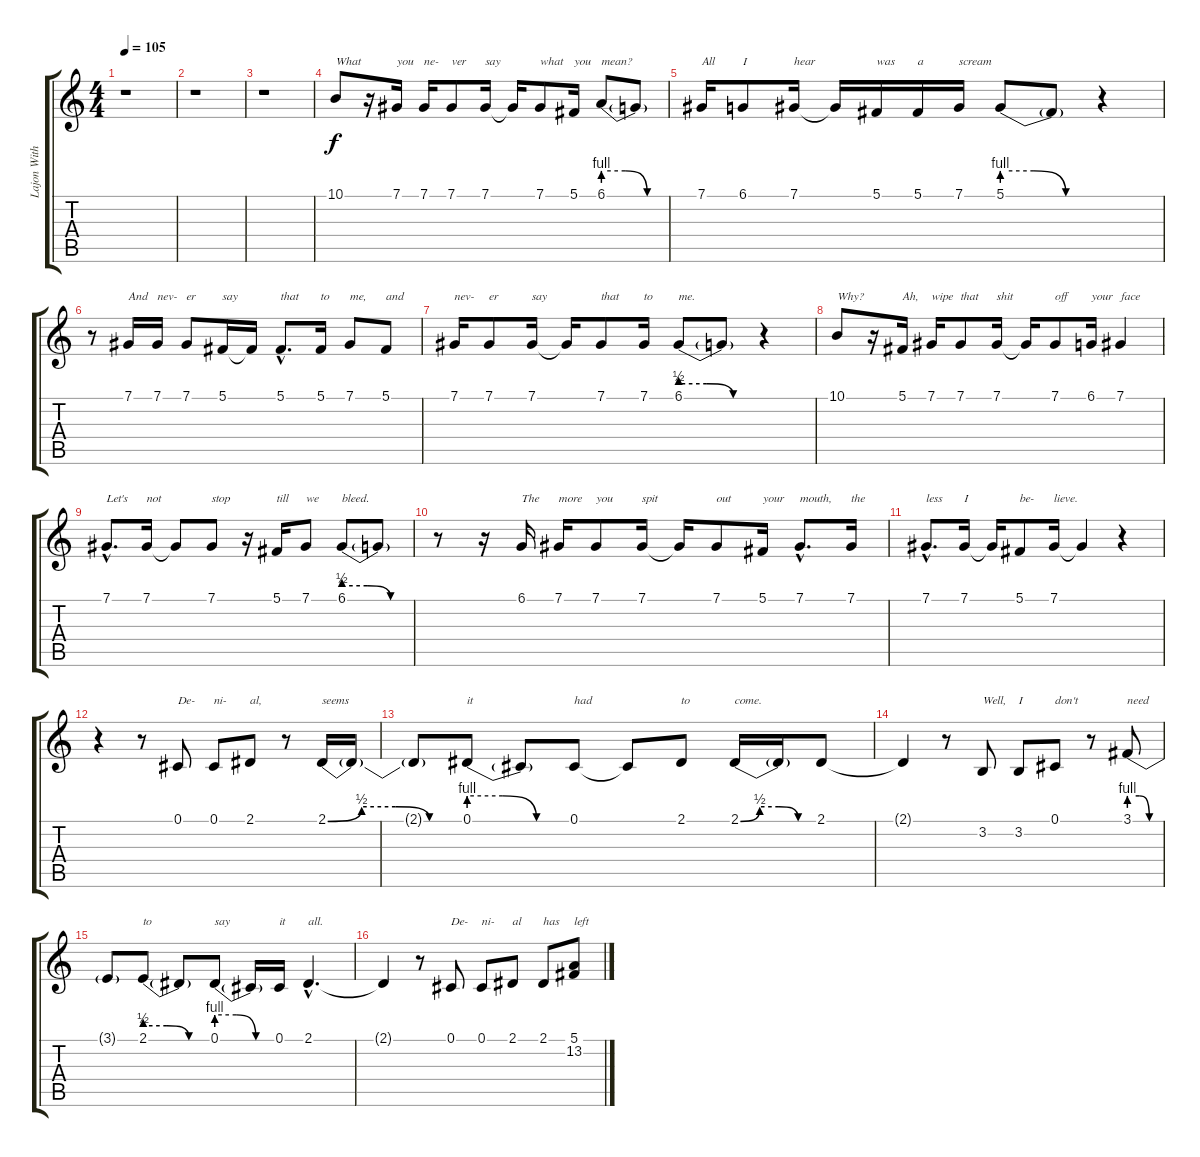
\track ("Lajon Witherspoon - Vocals" "Lajon With") {instrument lead2sawtooth}
\staff {score tabs}
\tuning (Db4 Ab3 E3 B2 Gb2 Db2) {hide}
\ts (4 4)
\tempo 105
\clef g2
\ks c
r.1{dy f} |
r.1 |
r.1 |
10.1.8{txt "What"} r.16 7.1.16{txt "you"} 7.1.16{txt "ne-"} 7.1.8{txt "ver"} 7.1.16{txt "say"} 7.1{t}.16 7.1.8{txt "what"} 5.1.16{txt "you"} 6.1{be (custom 0 4 20 4 40 0 60 0)}.8{txt "mean?"} 6.1{t}.8 |
7.1.16{txt "All"} 6.1.8{txt "I"} 7.1.16{txt "hear"} 7.1{t}.16 5.1.16{txt "was"} 5.1.16{txt "a"} 7.1.16{txt "scream"} 5.1{be (custom 0 4 20 4 40 0 60 0)}.8 5.1{t}.8 r.4 |
r.8 7.1.16{txt "And"} 7.1.16{txt "nev-"} 7.1.8{txt "er"} 5.1.16{txt "say"} 5.1{t}.16 5.1{hac}.8{d txt "that"} 5.1.16{txt "to"} 7.1.8{txt "me,"} 5.1.8{txt "and"} |
7.1.16{txt "nev-"} 7.1.8{txt "er"} 7.1.16{txt "say"} 7.1{t}.16 7.1.8{txt "that"} 7.1.16{txt "to"} 6.1{be (custom 0 2 20 2 40 0 60 0)}.8{txt "me."} 6.1{t}.8 r.4 |
10.1.8{txt "Why?"} r.16 5.1.16{txt "Ah,"} 7.1.16{txt "wipe"} 7.1.8{txt "that"} 7.1.16{txt "shit"} 7.1{t}.16 7.1.8{txt "off"} 6.1.16{txt "your"} 7.1.4{txt "face"} |
7.1{hac}.8{d txt "Let's"} 7.1.16{txt "not"} 7.1{t}.8 7.1.8{txt "stop"} r.16 5.1.16{txt "till"} 7.1.8{txt "we"} 6.1{be (custom 0 2 20 2 40 0 60 0)}.8{txt "bleed."} 6.1{t}.8 |
r.8 r.16 6.1.16{txt "The"} 7.1.16{txt "more"} 7.1.8{txt "you"} 7.1.16{txt "spit"} 7.1{t}.16 7.1.8{txt "out"} 5.1.16{txt "your"} 7.1{hac}.8{d txt "mouth,"} 7.1.16{txt "the"} |
7.1{hac}.8{d txt "less"} 7.1.16{txt "I"} 7.1{t}.16 5.1.8{txt "be-"} 7.1.16{txt "lieve."} 7.1{t}.4 r.4 |
r.4 r.8 0.1.8{txt "De-"} 0.1.8{txt "ni-"} 2.1.8{txt "al,"} r.8 2.1{be (custom 0 0 15 2 30 2 45 0 60 0)}.16{txt "seems"} 2.1{t}.16 |
2.1{t}.8 0.1{be (custom 0 4 20 4 40 0 60 0)}.8{txt "it"} 0.1{t}.8 0.1.8{txt "had"} 0.1{t}.8 2.1.8{txt "to"} 2.1{be (custom 0 0 15 2 30 2 45 0 60 0)}.16{txt "come."} 2.1{t}.16 2.1.8 |
2.1{t}.4 r.8 3.2.8{txt "Well,"} 3.2.8{txt "I"} 0.1.8{txt "don't"} r.8 3.1{be (custom 0 4 20 4 40 0 60 0)}.8{txt "need"} |
3.1{t}.8 2.1{be (custom 0 2 20 2 40 0 60 0)}.8{txt "to"} 2.1{t}.8 0.1{be (custom 0 4 20 4 40 0 60 0)}.8{txt "say"} 0.1{t}.16 0.1.16{txt "it"} 2.1{hac}.4{d txt "all."} |
2.1{t}.4 r.8 0.1.8{txt "De-"} 0.1.8{txt "ni-"} 2.1.8{txt "al"} 2.1.8{txt "has"} (5.1 13.2).8{txt "left"}
